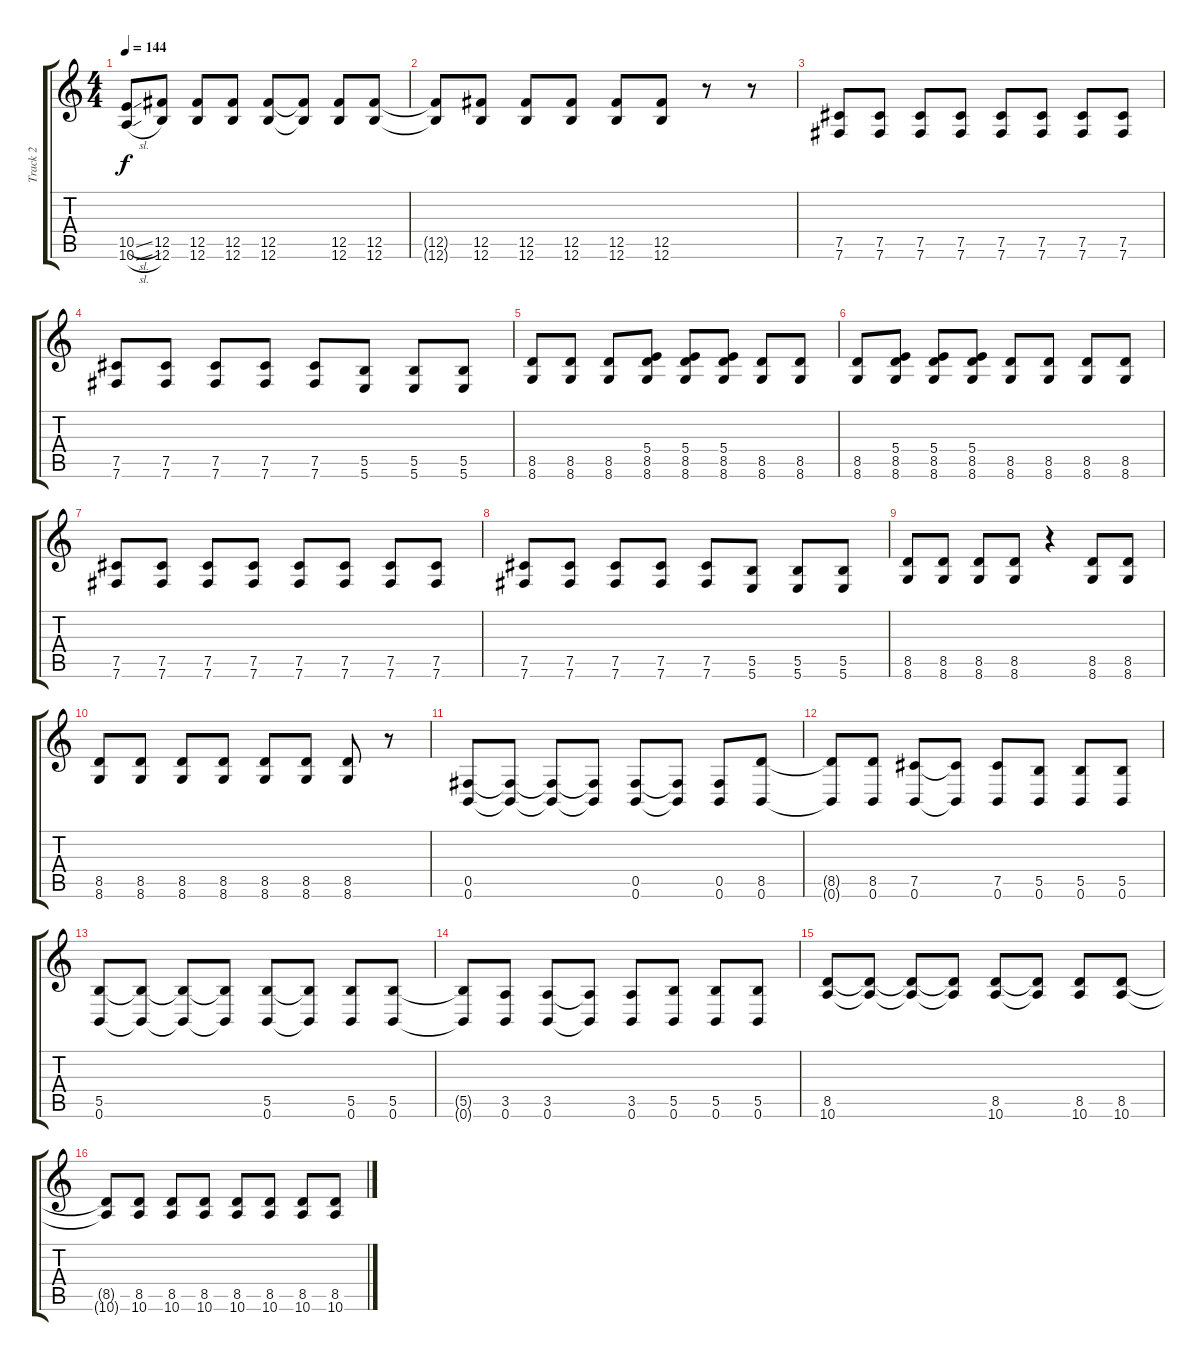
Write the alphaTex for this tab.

\track ("Track 2" "Track 2") {instrument distortionguitar}
\staff {score tabs}
\tuning (Db4 Ab3 E3 B2 Gb2 B1) {hide}
\ts (4 4)
\tempo 144
\clef g2
\ks c
(10.5{sl} 10.6{sl}).8{dy f} (12.5 12.6).8 (12.5 12.6).8 (12.5 12.6).8 (12.5 12.6).8 (12.5{t} 12.6{t}).8 (12.5 12.6).8 (12.5 12.6).8 |
(12.5{t} 12.6{t}).8 (12.5 12.6).8 (12.5 12.6).8 (12.5 12.6).8 (12.5 12.6).8 (12.5 12.6).8 r.8 r.8 |
(7.5 7.6).8 (7.5 7.6).8 (7.5 7.6).8 (7.5 7.6).8 (7.5 7.6).8 (7.5 7.6).8 (7.5 7.6).8 (7.5 7.6).8 |
(7.5 7.6).8 (7.5 7.6).8 (7.5 7.6).8 (7.5 7.6).8 (7.5 7.6).8 (5.5 5.6).8 (5.5 5.6).8 (5.5 5.6).8 |
(8.5 8.6).8 (8.5 8.6).8 (8.5 8.6).8 (5.4 8.5 8.6).8 (5.4 8.5 8.6).8 (5.4 8.5 8.6).8 (8.5 8.6).8 (8.5 8.6).8 |
(8.5 8.6).8 (5.4 8.5 8.6).8 (5.4 8.5 8.6).8 (5.4 8.5 8.6).8 (8.5 8.6).8 (8.5 8.6).8 (8.5 8.6).8 (8.5 8.6).8 |
(7.5 7.6).8 (7.5 7.6).8 (7.5 7.6).8 (7.5 7.6).8 (7.5 7.6).8 (7.5 7.6).8 (7.5 7.6).8 (7.5 7.6).8 |
(7.5 7.6).8 (7.5 7.6).8 (7.5 7.6).8 (7.5 7.6).8 (7.5 7.6).8 (5.5 5.6).8 (5.5 5.6).8 (5.5 5.6).8 |
(8.5 8.6).8 (8.5 8.6).8 (8.5 8.6).8 (8.5 8.6).8 r.4 (8.5 8.6).8 (8.5 8.6).8 |
(8.5 8.6).8 (8.5 8.6).8 (8.5 8.6).8 (8.5 8.6).8 (8.5 8.6).8 (8.5 8.6).8 (8.5 8.6).8 r.8 |
(0.5 0.6).8 (0.5{t} 0.6{t}).8 (0.5{t} 0.6{t}).8 (0.5{t} 0.6{t}).8 (0.5 0.6).8 (0.5{t} 0.6{t}).8 (0.5 0.6).8 (8.5 0.6).8 |
(8.5{t} 0.6{t}).8 (8.5 0.6).8 (7.5 0.6).8 (7.5{t} 0.6{t}).8 (7.5 0.6).8 (5.5 0.6).8 (5.5 0.6).8 (5.5 0.6).8 |
(5.5 0.6).8 (5.5{t} 0.6{t}).8 (5.5{t} 0.6{t}).8 (5.5{t} 0.6{t}).8 (5.5 0.6).8 (5.5{t} 0.6{t}).8 (5.5 0.6).8 (5.5 0.6).8 |
(5.5{t} 0.6{t}).8 (3.5 0.6).8 (3.5 0.6).8 (3.5{t} 0.6{t}).8 (3.5 0.6).8 (5.5 0.6).8 (5.5 0.6).8 (5.5 0.6).8 |
(8.5 10.6).8 (8.5{t} 10.6{t}).8 (8.5{t} 10.6{t}).8 (8.5{t} 10.6{t}).8 (8.5 10.6).8 (8.5{t} 10.6{t}).8 (8.5 10.6).8 (8.5 10.6).8 |
(8.5{t} 10.6{t}).8 (8.5 10.6).8 (8.5 10.6).8 (8.5 10.6).8 (8.5 10.6).8 (8.5 10.6).8 (8.5 10.6).8 (8.5 10.6).8
